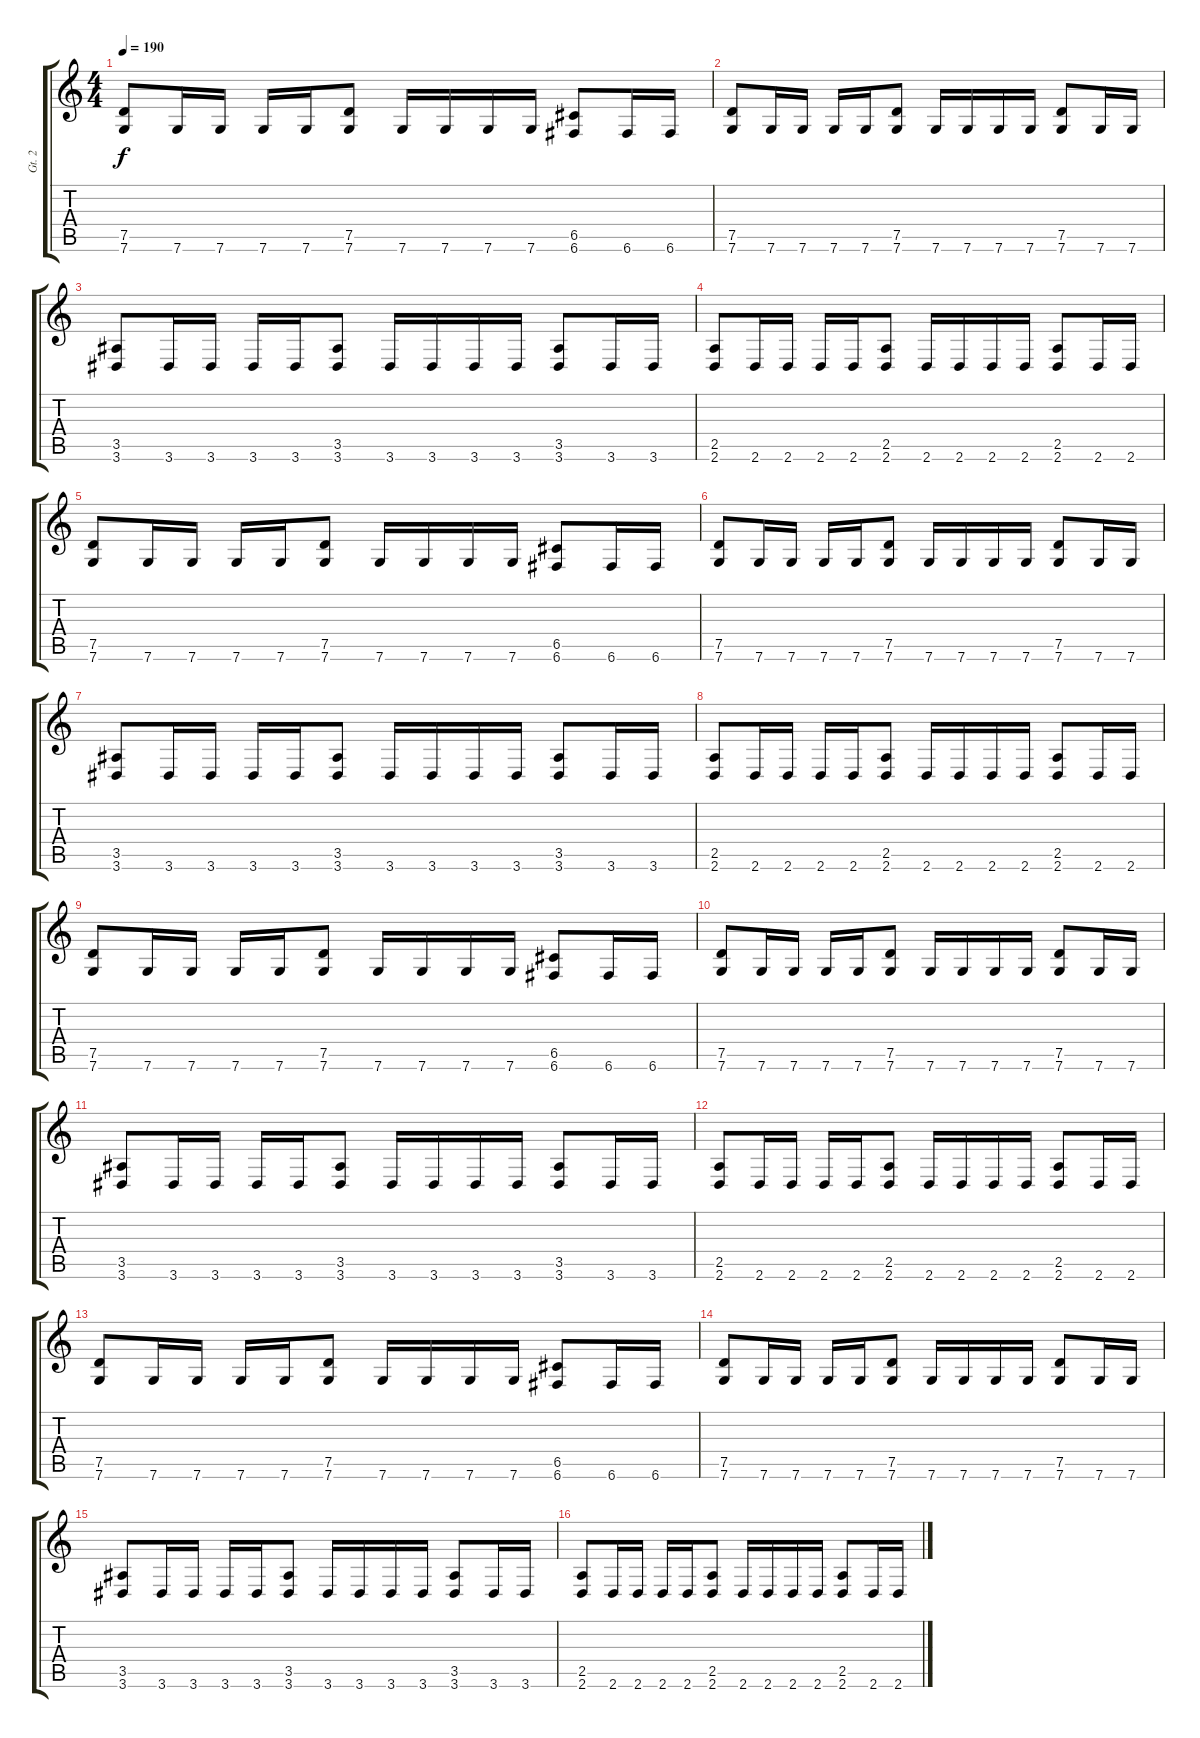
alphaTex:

\track ("Gt. 2" "Gt. 2") {instrument distortionguitar}
\staff {score tabs}
\tuning (D4 A3 F3 C3 G2 C2) {hide}
\ts (4 4)
\tempo 190
\clef g2
\ks c
(7.5 7.6).8{dy f} 7.6.16 7.6.16 7.6.16 7.6.16 (7.5 7.6).8 7.6.16 7.6.16 7.6.16 7.6.16 (6.5 6.6).8 6.6.16 6.6.16 |
(7.5 7.6).8 7.6.16 7.6.16 7.6.16 7.6.16 (7.5 7.6).8 7.6.16 7.6.16 7.6.16 7.6.16 (7.5 7.6).8 7.6.16 7.6.16 |
(3.5 3.6).8 3.6.16 3.6.16 3.6.16 3.6.16 (3.5 3.6).8 3.6.16 3.6.16 3.6.16 3.6.16 (3.5 3.6).8 3.6.16 3.6.16 |
(2.5 2.6).8 2.6.16 2.6.16 2.6.16 2.6.16 (2.5 2.6).8 2.6.16 2.6.16 2.6.16 2.6.16 (2.5 2.6).8 2.6.16 2.6.16 |
(7.5 7.6).8 7.6.16 7.6.16 7.6.16 7.6.16 (7.5 7.6).8 7.6.16 7.6.16 7.6.16 7.6.16 (6.5 6.6).8 6.6.16 6.6.16 |
(7.5 7.6).8 7.6.16 7.6.16 7.6.16 7.6.16 (7.5 7.6).8 7.6.16 7.6.16 7.6.16 7.6.16 (7.5 7.6).8 7.6.16 7.6.16 |
(3.5 3.6).8 3.6.16 3.6.16 3.6.16 3.6.16 (3.5 3.6).8 3.6.16 3.6.16 3.6.16 3.6.16 (3.5 3.6).8 3.6.16 3.6.16 |
(2.5 2.6).8 2.6.16 2.6.16 2.6.16 2.6.16 (2.5 2.6).8 2.6.16 2.6.16 2.6.16 2.6.16 (2.5 2.6).8 2.6.16 2.6.16 |
(7.5 7.6).8 7.6.16 7.6.16 7.6.16 7.6.16 (7.5 7.6).8 7.6.16 7.6.16 7.6.16 7.6.16 (6.5 6.6).8 6.6.16 6.6.16 |
(7.5 7.6).8 7.6.16 7.6.16 7.6.16 7.6.16 (7.5 7.6).8 7.6.16 7.6.16 7.6.16 7.6.16 (7.5 7.6).8 7.6.16 7.6.16 |
(3.5 3.6).8 3.6.16 3.6.16 3.6.16 3.6.16 (3.5 3.6).8 3.6.16 3.6.16 3.6.16 3.6.16 (3.5 3.6).8 3.6.16 3.6.16 |
(2.5 2.6).8 2.6.16 2.6.16 2.6.16 2.6.16 (2.5 2.6).8 2.6.16 2.6.16 2.6.16 2.6.16 (2.5 2.6).8 2.6.16 2.6.16 |
(7.5 7.6).8 7.6.16 7.6.16 7.6.16 7.6.16 (7.5 7.6).8 7.6.16 7.6.16 7.6.16 7.6.16 (6.5 6.6).8 6.6.16 6.6.16 |
(7.5 7.6).8 7.6.16 7.6.16 7.6.16 7.6.16 (7.5 7.6).8 7.6.16 7.6.16 7.6.16 7.6.16 (7.5 7.6).8 7.6.16 7.6.16 |
(3.5 3.6).8 3.6.16 3.6.16 3.6.16 3.6.16 (3.5 3.6).8 3.6.16 3.6.16 3.6.16 3.6.16 (3.5 3.6).8 3.6.16 3.6.16 |
(2.5 2.6).8 2.6.16 2.6.16 2.6.16 2.6.16 (2.5 2.6).8 2.6.16 2.6.16 2.6.16 2.6.16 (2.5 2.6).8 2.6.16 2.6.16
